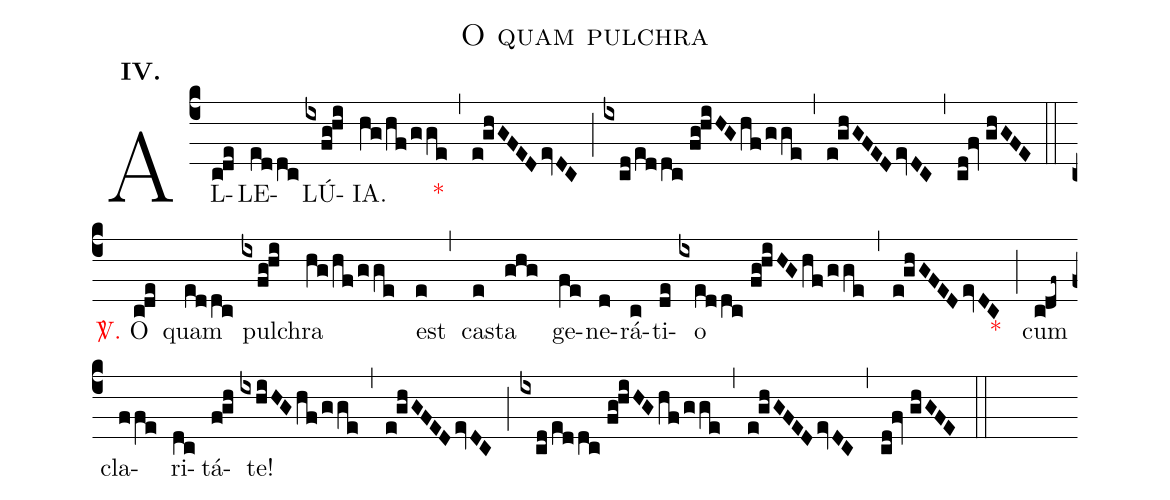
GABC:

name:O quam pulchra;
mode:IV.;
office-part:Alleluia;
%%
(c4) AL(c!de)LE(eddc)LÚ(ixfg!hi)IA.(hg/hf/gge) <v>\red{*}</v>(,) (e!ghGFEDevDC) (;) (ixcd/eddc//fg!hiHGhf/gge) (,) (e!ghGFEDevDC) (,) (cd!fv//ghGFE) (::) <v>\red{\Vbar.}</v> O(c!de) quam(eddc) pul(ixfg!hi)chra(hg/hf/gge) est(e) (,) ca(e)sta(ghg) ge(fe)ne(d)rá(c)ti(de)o(ixeddc//fg!hiHGhf/gge) (,) (e!ghGFEDevDC) <v>\red{*}</v>(;) cum(c!df~) cla(ffe)ri(dc)tá(f!gh)te!(ixhiHGhf/gge) (,) (e!ghGFEDevDC) (;) (ixcd/eddc//fg!hiHGhf/gge) (,) (e!ghGFEDevDC) (,) (cd!fv//ghGFE) (::)
